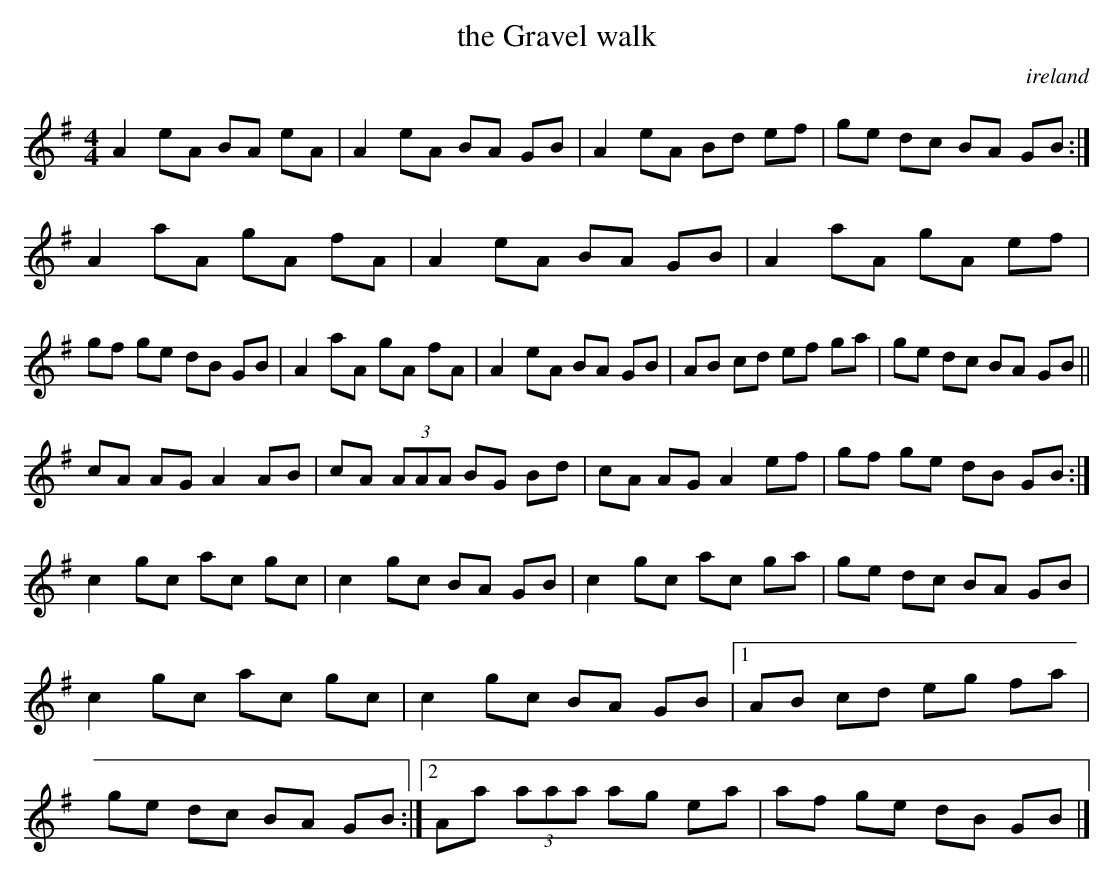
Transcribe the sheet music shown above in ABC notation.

X:1
T:the Gravel walk
O:ireland
M:4/4
K:ADor
A2 eA BA eA|A2 eA BA GB|\
A2 eA Bd ef|ge dc BA GB:|\
A2 aA gA fA|A2 eA BA GB|\
A2 aA gA ef|gf ge dB GB|\
A2 aA gA fA|A2 eA BA GB|\
AB cd ef ga|ge dc BA GB||
cA AG A2 AB|cA (3AAA BG Bd|\
cA AG A2 ef|gf ge dB GB:|\
c2 gc ac gc|c2 gc BA GB|\
c2 gc ac ga|ge dc BA GB|\
c2 gc ac gc|c2 gc BA GB |1\
AB cd eg fa|ge dc BA GB :|2\
Aa (3aaa ag ea|af ge dB GB|]
